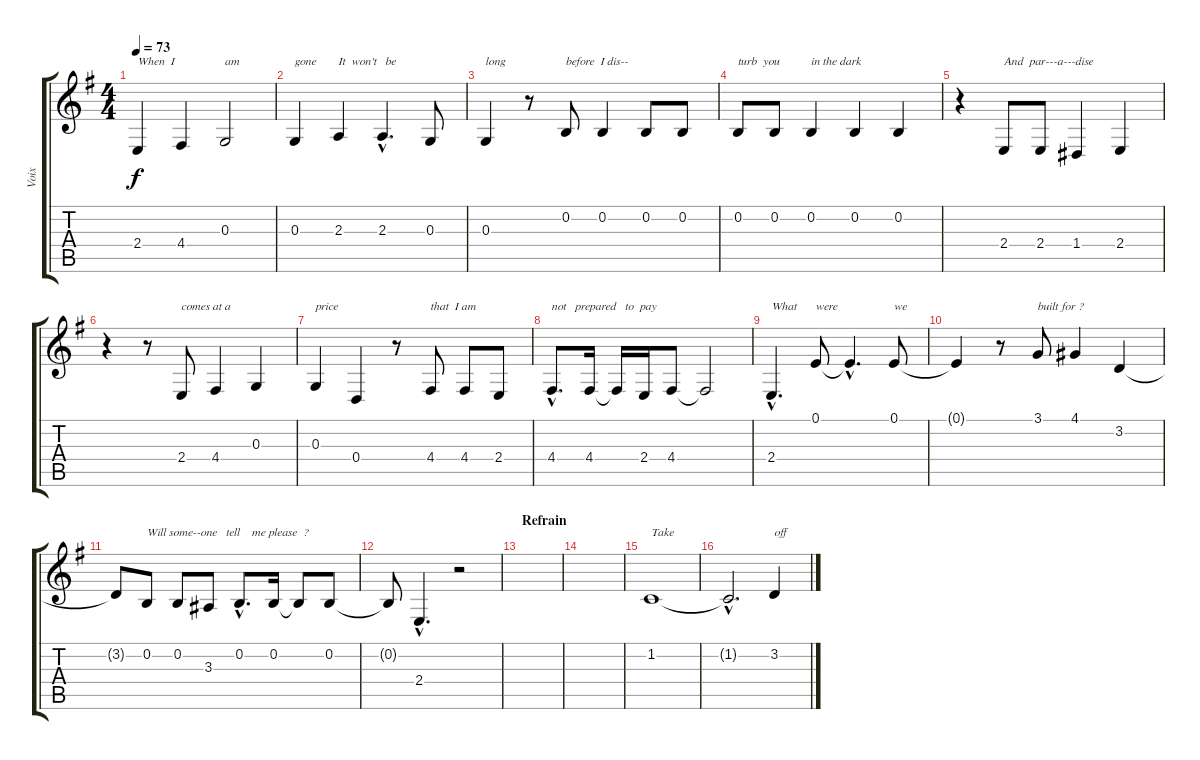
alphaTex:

\track ("Voix" "Voix") {instrument trumpet}
\staff {score tabs}
\tuning (E4 B3 G3 D3 A2 E2) {hide}
\ts (4 4)
\tempo 73
\clef g2
\ks g
2.4.4{txt "When  I" dy f} 4.4.4 0.3.2{txt "am"} |
0.3.4{txt "gone"} 2.3.4{txt "It  won't   be"} 2.3{hac}.4{d} 0.3.8 |
0.3.4{txt "long"} r.8 0.2.8{txt "before  I dis--"} 0.2.4 0.2.8 0.2.8 |
0.2.8{txt "turb  you"} 0.2.8 0.2.4{txt "in the dark "} 0.2.4 0.2.4 |
r.4 2.4.8{txt "And  par---a---dise"} 2.4.8 1.4.4 2.4.4 |
r.4 r.8 2.4.8{txt "comes at a"} 4.4.4 0.3.4 |
0.3.4{txt "price"} 0.4.4 r.8 4.4.8{txt "that  I am"} 4.4.8 2.4.8 |
4.4{hac}.8{d txt "not   prepared   to  pay"} 4.4.16 4.4{t}.16 2.4.16 4.4.8 4.4{t}.2 |
2.4{hac}.4{d txt "What"} 0.1.8{txt "were"} 0.1{hac t}.4{d} 0.1.8{txt "we"} |
0.1{t}.4 r.8 3.1.8{txt "built for ?"} 4.1.4 3.2.4 |
3.2{t}.8 0.2.8{txt "Will some--one   tell    me please  ?"} 0.2.8 3.3.8 0.2{hac}.8{d} 0.2.16 0.2{t}.8 0.2.8 |
0.2{t}.8 2.4{hac}.4{d} r.2 |
\section ("" "Refrain")
|
|
1.2.1{txt "Take"} |
1.2{hac t}.2{d} 3.2.4{txt "off"}
